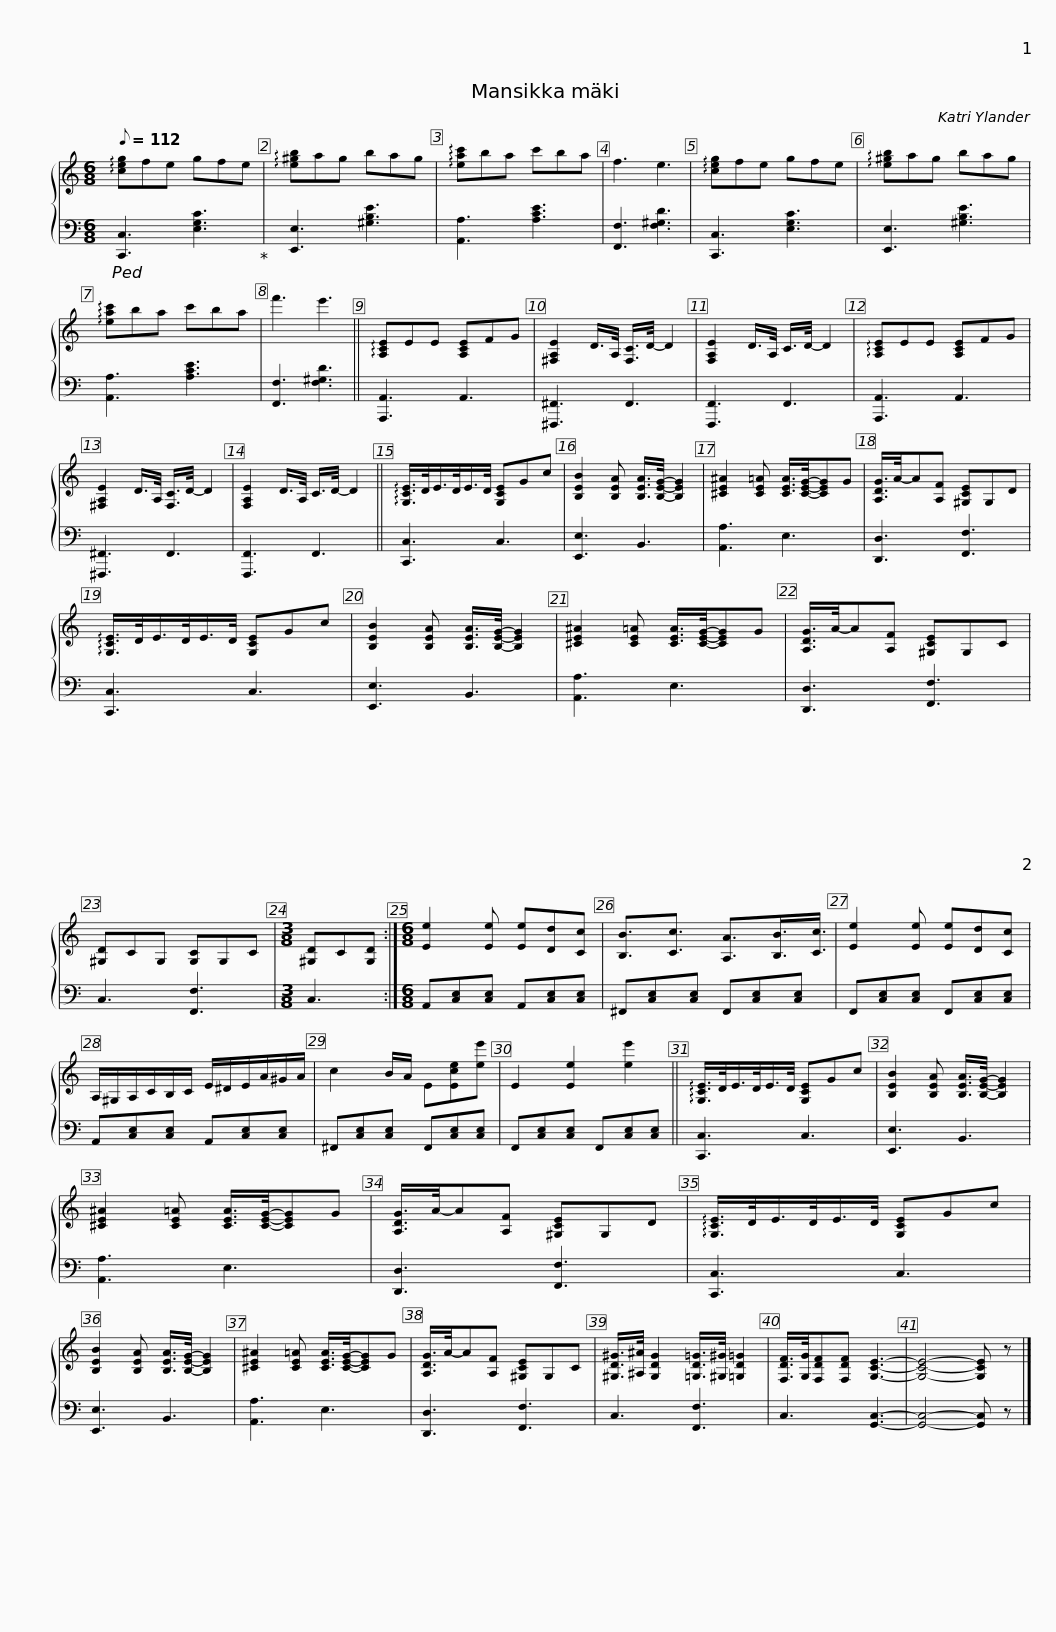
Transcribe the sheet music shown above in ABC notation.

X:1
%%score { 1 | 2 }
L:1/8
Q:1/8=112
M:6/8
I:linebreak $
K:C
V:1 treble
V:2 bass
V:1
 !arpeggio![ceg]fe gfe | !arpeggio![e^gb]ag bag | !arpeggio![eac']ba c'ba | f3 e3 | !arpeggio![ceg]fe gfe | %5
 !arpeggio![e^gb]ag bag |$ !arpeggio![eac']ba c'ba | f'3 e'3 || !arpeggio![A,CE]EE [A,CE]FG | [^F,A,E]2 D/>A,/ [F,C]/>D/- D2 | %10
 [F,A,E]2 D/>A,/ C/>D/- D2 | !arpeggio![A,CE]EE [A,CE]FG |$ [^F,A,E]2 D/>A,/ [F,C]/>D/- D2 | [F,A,E]2 D/>A,/ C/>D/- D2 || !arpeggio![G,CE]/>D/E/>D/E/>D/ [G,CE]Gc | %15
 [B,EB]2 [B,EA] [B,EA]/>[B,EG]/- [B,EG]2 | [^CE^A]2 [CE=A] [CEA]/>[CEG]/-[CEG]G |$ [A,DG]/>A/-A[A,F] [^G,CE]G,D | !arpeggio![G,CE]/>D/E/>D/E/>D/ [G,CE]Gc | [B,EB]2 [B,EA] [B,EA]/>[B,EG]/- [B,EG]2 | %20
 [^CE^A]2 [CE=A] [CEA]/>[CEG]/-[CEG]G | [A,DG]/>A/-A[A,F] [^G,CE]G,C |$ [^G,D]CG, [G,C]G,C |[M:3/8] [^G,D]C[G,D] :|[M:6/8] [Ee]2 [Ee] [Ee][Dd][Cc] | %25
 [B,B]3/2[Cc]3/2 [A,A]3/2[B,B]3/4[Cc]3/4 | [Ee]2 [Ee] [Ee][Dd][Cc] |$ A,/^G,/A,/C/B,/C/ E/^D/E/A/^G/A/ | c2 B/A/ E[Ece][ee'] | E2 [Ee]2 [ee']2 || %30
 !arpeggio![G,CE]/>D/E/>D/E/>D/ [G,CE]Gc |$ [B,EB]2 [B,EA] [B,EA]/>[B,EG]/- [B,EG]2 | [^CE^A]2 [CE=A] [CEA]/>[CEG]/-[CEG]G | [A,DG]/>A/-A[A,F] [^G,CE]G,D | !arpeggio![G,CE]/>D/E/>D/E/>D/ [G,CE]Gc | %35
 [B,EB]2 [B,EA] [B,EA]/>[B,EG]/- [B,EG]2 |$ [^CE^A]2 [CE=A] [CEA]/>[CEG]/-[CEG]G | [A,DG]/>A/-A[A,F] [^G,CE]G,C | [^G,D^G]/>[^A,^A]/ [G,DG]2 [=G,D=G]/>[^G,^G]/ [=G,D=G]2 | [F,DF]/>[G,G]/[F,DF][F,DF] [G,CE]3- | %40
 [G,CE]4- [G,CE] z |] %41
V:2
!ped! [C,,C,]3 [E,G,C]3!ped-up! | [E,,E,]3 [^G,B,E]3 | [A,,A,]3 [A,CE]3 | [F,,F,]3 [F,^G,D]3 | [C,,C,]3 [E,G,C]3 | %5
 [E,,E,]3 [^G,B,E]3 |$ [A,,A,]3 [A,CE]3 | [F,,F,]3 [F,^G,D]3 || [A,,,A,,]3 A,,3 | [^F,,,^F,,]3 F,,3 | %10
 [F,,,F,,]3 F,,3 | [A,,,A,,]3 A,,3 |$ [^F,,,^F,,]3 F,,3 | [F,,,F,,]3 F,,3 || [C,,C,]3 C,3 | %15
 [E,,E,]3 B,,3 | [A,,A,]3 E,3 |$ [D,,D,]3 [F,,F,]3 | [C,,C,]3 C,3 | [E,,E,]3 B,,3 | %20
 [A,,A,]3 E,3 | [D,,D,]3 [F,,F,]3 |$ C,3 [F,,F,]3 |[M:3/8] C,3 :|[M:6/8] A,,[C,E,][C,E,] A,,[C,E,][C,E,] | %25
 ^F,,[C,E,][C,E,] F,,[C,E,][C,E,] | F,,[C,E,][C,E,] F,,[C,E,][C,E,] |$ A,,[C,E,][C,E,] A,,[C,E,][C,E,] | ^F,,[C,E,][C,E,] F,,[C,E,][C,E,] | F,,[C,E,][C,E,] F,,[C,E,][C,E,] || %30
 [C,,C,]3 C,3 |$ [E,,E,]3 B,,3 | [A,,A,]3 E,3 | [D,,D,]3 [F,,F,]3 | [C,,C,]3 C,3 | %35
 [E,,E,]3 B,,3 |$ [A,,A,]3 E,3 | [D,,D,]3 [F,,F,]3 | C,3 [F,,F,]3 | C,3 [G,,C,]3- | %40
 [G,,C,]4- [G,,C,] z |] %41
